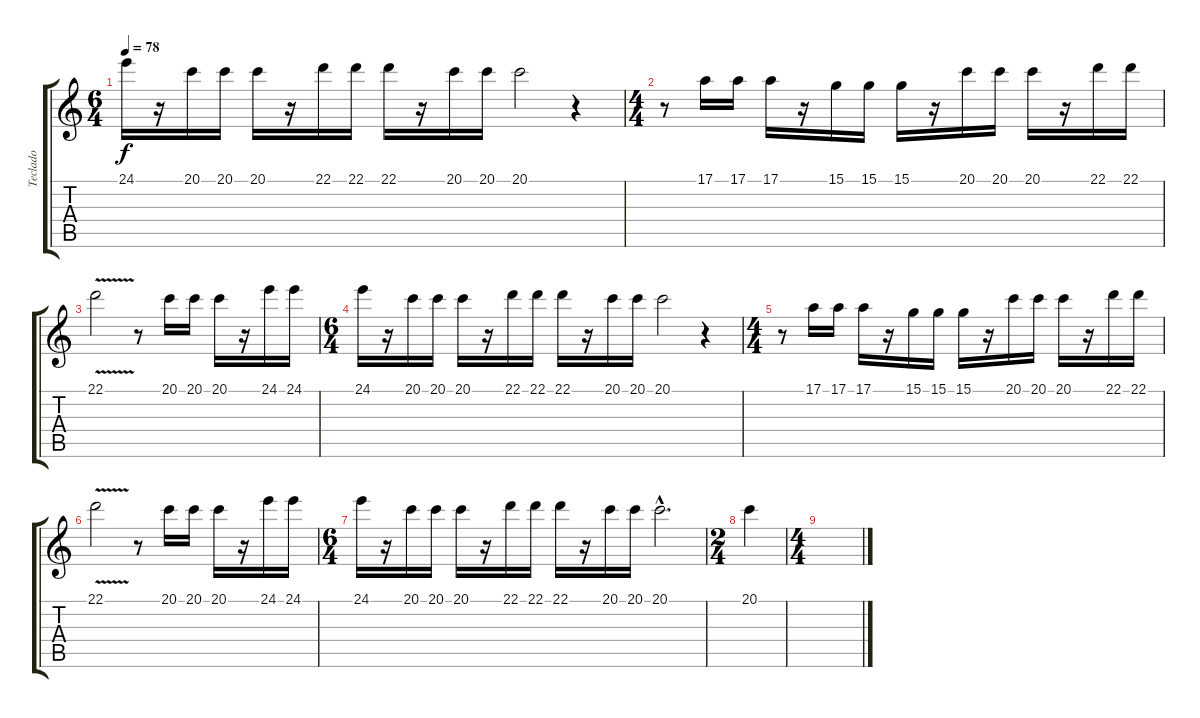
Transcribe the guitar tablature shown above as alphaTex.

\track ("Teclado" "Teclado") {instrument stringensemble1}
\staff {score tabs}
\tuning (E4 B3 G3 D3 A2 E2) {hide}
\ts (6 4)
\tempo 78
\clef g2
\ks c
24.1.16{dy f} r.16 20.1.16 20.1.16 20.1.16 r.16 22.1.16 22.1.16 22.1.16 r.16 20.1.16 20.1.16 20.1.2 r.4 |
\ts (4 4)
r.8 17.1.16 17.1.16 17.1.16 r.16 15.1.16 15.1.16 15.1.16 r.16 20.1.16 20.1.16 20.1.16 r.16 22.1.16 22.1.16 |
22.1{v}.2 r.8 20.1.16 20.1.16 20.1.16 r.16 24.1.16 24.1.16 |
\ts (6 4)
24.1.16 r.16 20.1.16 20.1.16 20.1.16 r.16 22.1.16 22.1.16 22.1.16 r.16 20.1.16 20.1.16 20.1.2 r.4 |
\ts (4 4)
r.8 17.1.16 17.1.16 17.1.16 r.16 15.1.16 15.1.16 15.1.16 r.16 20.1.16 20.1.16 20.1.16 r.16 22.1.16 22.1.16 |
22.1{v}.2 r.8 20.1.16 20.1.16 20.1.16 r.16 24.1.16 24.1.16 |
\ts (6 4)
24.1.16 r.16 20.1.16 20.1.16 20.1.16 r.16 22.1.16 22.1.16 22.1.16 r.16 20.1.16 20.1.16 20.1{hac}.2{d} |
\ts (2 4)
20.1.4 |
\ts (4 4)
